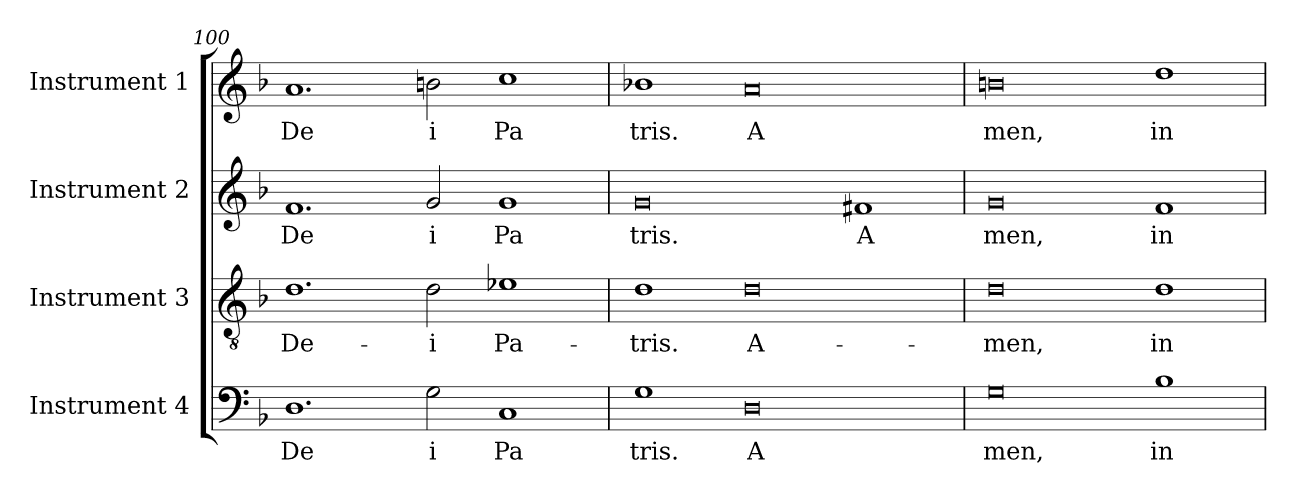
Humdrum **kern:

**kern	**text	**kern	**text	**kern	**text	**kern	**text
*part4	*part4	*part3	*part3	*part2	*part2	*part1	*part1
*staff4	*staff4	*staff3	*staff3	*staff2	*staff2	*staff1	*staff1
*I"Instrument 4	*	*I"Instrument 3	*	*I"Instrument 2	*	*I"Instrument 1	*
!!LO:LB:g=z
*clefF4	*	*clefGv2	*	*clefG2	*	*clefG2	*
*k[b-]	*	*k[b-]	*	*k[b-]	*	*k[b-]	*
*F:	*	*F:	*	*F:	*	*F:	*
=100	=100	=100	=100	=100	=100	=100	=100
!	!LO:LY:b:cj	!	!LO:LY:b:cj	!	!LO:LY:b:cj	!	!LO:LY:b:cj
1.D	De	1.d	De-	1.f	De	1.a	De
!	!LO:LY:b:cj	!	!LO:LY:b:cj	!	!LO:LY:b:cj	!	!LO:LY:b:cj
2G\	i	2d\	-i	2g/	i	2bn\	i
!	!LO:LY:b:cj	!	!LO:LY:b:cj	!	!LO:LY:b:cj	!	!LO:LY:b:cj
1C	Pa	1e-X	Pa-	1g	Pa	1cc	Pa
=101	=101	=101	=101	=101	=101	=101	=101
!	!LO:LY:b:cj	!	!LO:LY:b:cj	!	!LO:LY:b:cj	!	!LO:LY:b:cj
1G	tris.	1d	-tris.	0g	tris.	1b-X	tris.
!	!LO:LY:b:cj	!	!LO:LY:b:cj	!	!	!	!LO:LY:b:cj
0D	A	0d	A-	.	.	0a	A
!	!	!	!	!	!LO:LY:b:cj	!	!
.	.	.	.	1f#X	A	.	.
=102	=102	=102	=102	=102	=102	=102	=102
!	!LO:LY:b:cj	!	!LO:LY:b:cj	!	!LO:LY:b:cj	!	!LO:LY:b:cj
0G	men,	0d	-men,	0g	men,	0bn	men,
!	!LO:LY:b:cj	!	!LO:LY:b:cj	!	!LO:LY:b:cj	!	!LO:LY:b:cj
1B-	in	1d	in	1f	in	1dd	in
=	=	=	=	=	=	=	=
*-	*-	*-	*-	*-	*-	*-	*-
